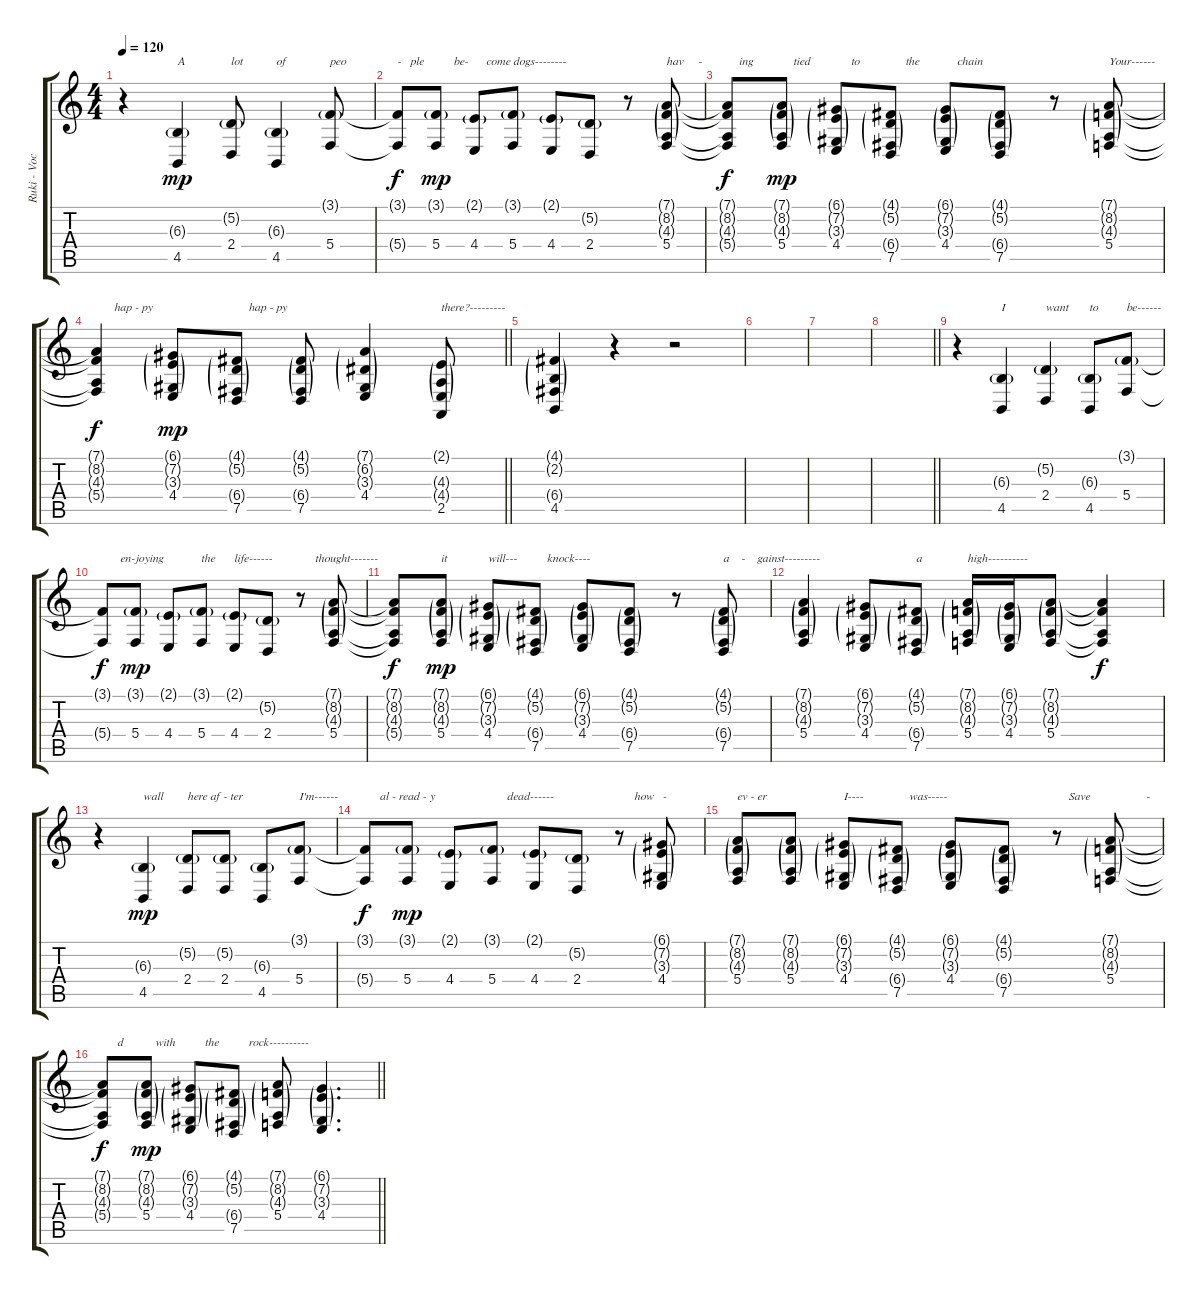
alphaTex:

\track ("Ruki - Vocals" "Ruki - Voc") {instrument lead6voice}
\staff {score tabs}
\tuning (D4 A3 F3 C3 G2 D2) {hide}
\ts (4 4)
\tempo 120
\clef g2
\ks c
r.4{dy f} (6.3{g} 4.5).4{txt "A" dy mp} (5.2{g} 2.4).8{txt "lot"} (6.3{g} 4.5).4{txt "of"} (3.1{g} 5.4).8{txt "peo"} |
(3.1{t} 5.4{t}).8{txt "-   ple" dy f} (3.1{g} 5.4).8{txt "      be-" dy mp} (2.1{g} 4.4).8{txt "    come dogs--------"} (3.1{g} 5.4).8 (2.1{g} 4.4).8 (5.2{g} 2.4).8 r.8 (7.1{g} 8.2{g} 4.3{g} 5.4).8{txt "hav     - "} |
(7.1{t} 8.2{t} 4.3{t} 5.4{t}).8{txt "    ing" dy f} (7.1{g} 8.2{g} 4.3{g} 5.4).8{txt "    tied" dy mp} (6.1{g} 7.2{g} 3.3{g} 4.4).8{txt "     to"} (4.1{g} 5.2{g} 6.4{g} 7.5).8{txt "     the"} (6.1{g} 7.2{g} 3.3{g} 4.4).8{txt "    chain"} (4.1{g} 5.2{g} 6.4{g} 7.5).8 r.8 (7.1{g} 8.2{g} 4.3{g} 5.4).8{txt "Your------"} |
\barLineRight lightlight
(7.1{t} 8.2{t} 4.3{t} 5.4{t}).4{txt "      hap - py" dy f} (6.1{g} 7.2{g} 3.3{g} 4.4).8{dy mp} (4.1{g} 5.2{g} 6.4{g} 7.5).8{txt "    hap - py"} (4.1{g} 5.2{g} 6.4{g} 7.5).8 (7.1{g} 6.2{g} 3.3{g} 4.4).4 (2.1{g} 4.3{g} 4.4{g} 2.5).8{txt "there?---------"} |
(4.1{g} 2.2{g} 6.4{g} 4.5).4 r.4 r.2 |
|
|
\barLineRight lightlight
|
r.4 (6.3{g} 4.5).4{txt "I"} (5.2{g} 2.4).4{txt "want"} (6.3{g} 4.5).8{txt "to"} (3.1{g} 5.4).8{txt "be------"} |
(3.1{t} 5.4{t}).8{txt "      en-joying" dy f} (3.1{g} 5.4).8{dy mp} (2.1{g} 4.4).8 (3.1{g} 5.4).8{txt "the"} (2.1{g} 4.4).8{txt "life------"} (5.2{g} 2.4).8 r.8{txt "     thought-------"} (7.1{g} 8.2{g} 4.3{g} 5.4).8 |
(7.1{t} 8.2{t} 4.3{t} 5.4{t}).8{dy f} (7.1{g} 8.2{g} 4.3{g} 5.4).8{txt "it" dy mp} (6.1{g} 7.2{g} 3.3{g} 4.4).8{txt "will---"} (4.1{g} 5.2{g} 6.4{g} 7.5).8{txt "    knock----"} (6.1{g} 7.2{g} 3.3{g} 4.4).8 (4.1{g} 5.2{g} 6.4{g} 7.5).8 r.8 (4.1{g} 5.2{g} 6.4{g} 7.5).8{txt "a    -    gainst---------"} |
(7.1{g} 8.2{g} 4.3{g} 5.4).4 (6.1{g} 7.2{g} 3.3{g} 4.4).8 (4.1{g} 5.2{g} 6.4{g} 7.5).8{txt "a"} (7.1{g} 8.2{g} 4.3{g} 5.4).16{txt "high----------"} (6.1{g} 7.2{g} 3.3{g} 4.4).16 (7.1{g} 8.2{g} 4.3{g} 5.4).8 (7.1{t} 8.2{t} 4.3{t} 5.4{t}).4{dy f} |
r.4 (6.3{g} 4.5).4{txt "wall" dy mp} (5.2{g} 2.4).8{txt "here af - ter"} (5.2{g} 2.4).8 (6.3{g} 4.5).8 (3.1{g} 5.4).8{txt "I'm------"} |
(3.1{t} 5.4{t}).8{txt "     al - read - y" dy f} (3.1{g} 5.4).8{dy mp} (2.1{g} 4.4).8 (3.1{g} 5.4).8{txt "     dead------"} (2.1{g} 4.4).8 (5.2{g} 2.4).8 r.8{txt "     how   -"} (6.1{g} 7.2{g} 3.3{g} 4.4).8 |
(7.1{g} 8.2{g} 4.3{g} 5.4).8{txt "ev - er"} (7.1{g} 8.2{g} 4.3{g} 5.4).8 (6.1{g} 7.2{g} 3.3{g} 4.4).8{txt "I----"} (4.1{g} 5.2{g} 6.4{g} 7.5).8{txt "    was-----"} (6.1{g} 7.2{g} 3.3{g} 4.4).8 (4.1{g} 5.2{g} 6.4{g} 7.5).8 r.8{txt "    Save"} (7.1{g} 8.2{g} 4.3{g} 5.4).8{txt "            -"} |
\barLineRight lightlight
(7.1{t} 8.2{t} 4.3{t} 5.4{t}).8{txt "     d" dy f} (7.1{g} 8.2{g} 4.3{g} 5.4).8{txt "   with" dy mp} (6.1{g} 7.2{g} 3.3{g} 4.4).8{txt "     the"} (4.1{g} 5.2{g} 6.4{g} 7.5).8{txt "     rock----------"} (7.1{g} 8.2{g} 4.3{g} 5.4).8 (6.1{g} 7.2{g} 3.3{g} 4.4).4{d}
